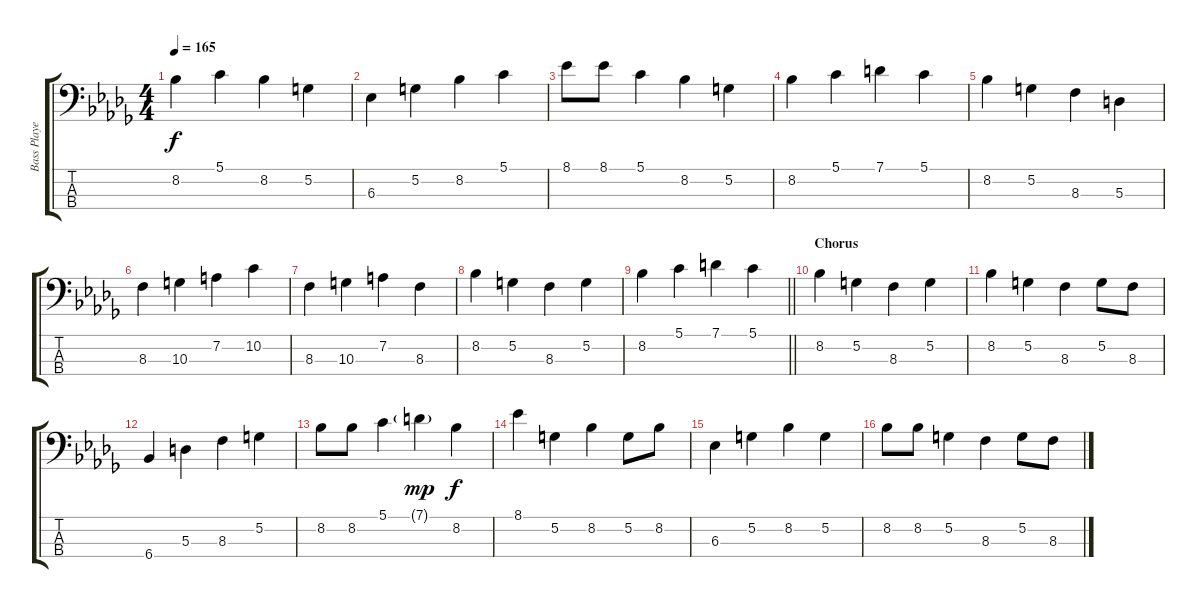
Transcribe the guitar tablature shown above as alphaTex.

\track ("Bass Player" "Bass Playe") {mute instrument electricbassfinger}
\staff {score tabs}
\tuning (G2 D2 A1 E1) {hide}
\ts (4 4)
\tempo 165
\clef f4
\ks bbminor
8.2.4{dy f} 5.1.4 8.2.4 5.2.4 |
6.3.4 5.2.4 8.2.4 5.1.4 |
8.1.8 8.1.8 5.1.4 8.2.4 5.2.4 |
8.2.4 5.1.4 7.1.4 5.1.4 |
8.2.4 5.2.4 8.3.4 5.3.4 |
8.3.4 10.3.4 7.2.4 10.2.4 |
8.3.4 10.3.4 7.2.4 8.3.4 |
8.2.4 5.2.4 8.3.4 5.2.4 |
\barLineRight lightlight
8.2.4 5.1.4 7.1.4 5.1.4 |
\section ("" "Chorus")
8.2.4 5.2.4 8.3.4 5.2.4 |
8.2.4 5.2.4 8.3.4 5.2.8 8.3.8 |
6.4.4 5.3.4 8.3.4 5.2.4 |
8.2.8 8.2.8 5.1.4 7.1{g}.4{dy mp} 8.2.4{dy f} |
8.1.4 5.2.4 8.2.4 5.2.8 8.2.8 |
6.3.4 5.2.4 8.2.4 5.2.4 |
8.2.8 8.2.8 5.2.4 8.3.4 5.2.8 8.3.8
